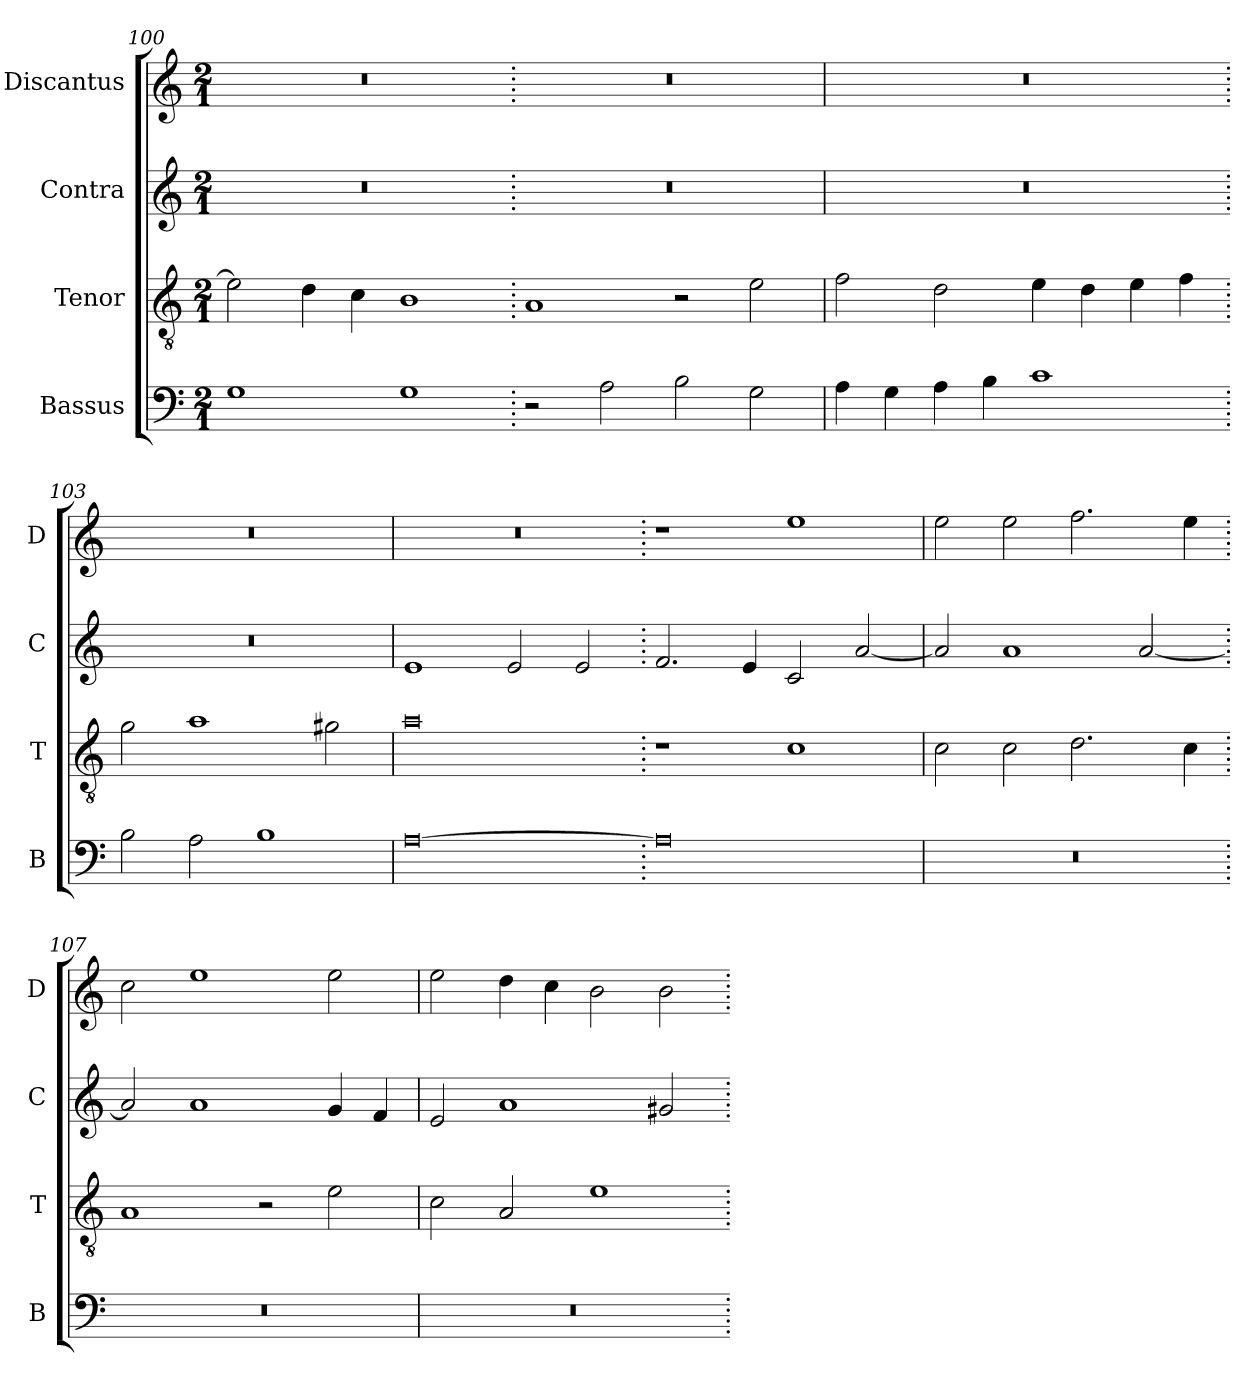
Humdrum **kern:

**kern	**kern	**kern	**kern
*part4	*part3	*part2	*part1
*staff4	*staff3	*staff2	*staff1
*I"Bassus	*I"Tenor	*I"Contra	*I"Discantus
*I'B	*I'T	*I'C	*I'D
*clefF4	*clefGv2	*clefG2	*clefG2
*k[]	*k[]	*k[]	*k[]
*M2/1	*M2/1	*M2/1	*M2/1
=100	=100	=100	=100
1G	2e\]	0r	0r
.	4d\	.	.
.	4c\	.	.
1G	1B	.	.
=101.	=101.	=101.	=101.
2r	1A	0r	0r
2A\	.	.	.
2B\	2r	.	.
2G\	2e\	.	.
=102	=102	=102	=102
4A\	2f\	0r	0r
4G\	.	.	.
4A\	2d\	.	.
4B\	.	.	.
1c	4e\	.	.
.	4d\	.	.
.	4e\	.	.
.	4f\	.	.
=103.	=103.	=103.	=103.
2B\	2g\	0r	0r
2A\	1a	.	.
1B	.	.	.
.	2g#X\	.	.
=104	=104	=104	=104
[0A	0a	1e	0r
.	.	2e/	.
.	.	2e/	.
=105.	=105.	=105.	=105.
0A]	1r	2.f/	1r
.	.	4e/	.
.	1c	2c/	1ee
.	.	[2a/	.
=106	=106	=106	=106
0r	2c\	2a/]	2ee\
.	2c\	1a	2ee\
.	2.d\	.	2.ff\
.	.	[2a/	.
.	4c\	.	4ee\
=107.	=107.	=107.	=107.
0r	1A	2a/]	2cc\
.	.	1a	1ee
.	2r	.	.
.	2e\	4g/	2ee\
.	.	4f/	.
=108	=108	=108	=108
0r	2c\	2e/	2ee\
.	2A/	1a	4dd\
.	.	.	4cc\
.	1e	.	2b\
.	.	2g#X/	2b\
=.	=.	=.	=.
*-	*-	*-	*-
